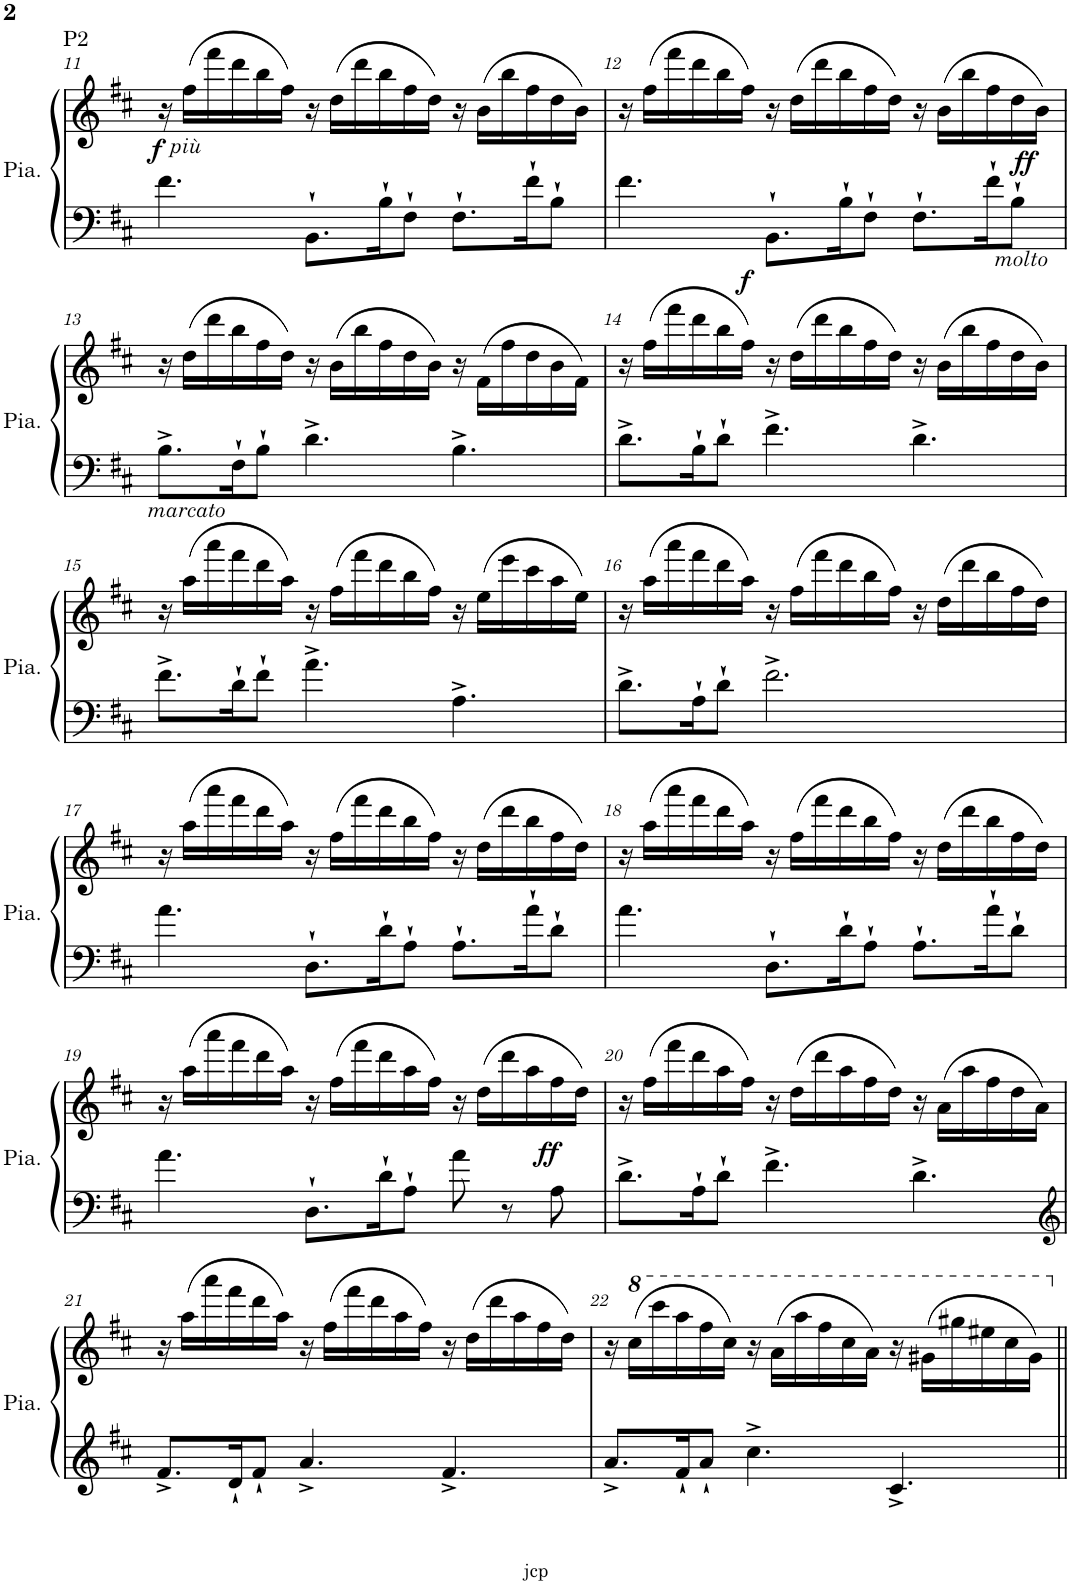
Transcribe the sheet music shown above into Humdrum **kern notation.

**kern	**kern	**dynam
*part1	*part1	*part1
*staff2	*staff1	*staff1/2
*I"Piano	*	*
*I'Pia.	*	*
!!LO:PB:g=z
*clefF4	*clefG2	*
*k[f#c#]	*k[f#c#]	*
*M9/8	*M9/8	*
=11	=11	=11
!	!LO:TX:a:t=P2	!
!	!LO:TX:b:i:t=più	!
!	!	!LO:DY:b
4.f#\	16r	f
.	(16ff#\LL	.
.	16fff#\	.
.	16ddd\	.
.	16bb\	.
.	16ff#\JJ)	.
8.BB`\L	16r	.
.	(16dd\LL	.
.	16ddd\	.
16B`\K	16bb\	.
8F#`\J	16ff#\	.
.	16dd\JJ)	.
8.F#`\L	16r	.
.	(16b\LL	.
.	16bb\	.
16f#`\K	16ff#\	.
8B`\J	16dd\	.
.	16b\JJ)	.
=12	=12	=12
4.f#\	16r	.
.	(16ff#\LL	.
.	16fff#\	.
.	16ddd\	.
.	16bb\	.
.	16ff#\JJ)	.
!	!	!LO:DY:b=2
8.BB`\L	16r	f
.	(16dd\LL	.
.	16ddd\	.
16B`\K	16bb\	.
8F#`\J	16ff#\	.
.	16dd\JJ)	.
8.F#`\L	16r	.
.	(16b\LL	.
.	16bb\	.
16f#`\K	16ff#\	.
!LO:TX:b:i:t=molto	!	!
!	!	!LO:DY:b
8B`\J	16dd\	ff
.	16b\JJ)	.
!!LO:LB:g=z
=13	=13	=13
!LO:TX:b:i:t=marcato	!	!
8.B^\L	16r	.
.	(16dd\LL	.
.	16ddd\	.
16F#`\K	16bb\	.
8B`\J	16ff#\	.
.	16dd\JJ)	.
4.d^\	16r	.
.	(16b\LL	.
.	16bb\	.
.	16ff#\	.
.	16dd\	.
.	16b\JJ)	.
4.B^\	16r	.
.	(16f#\LL	.
.	16ff#\	.
.	16dd\	.
.	16b\	.
.	16f#\JJ)	.
=14	=14	=14
8.d^\L	16r	.
.	(16ff#\LL	.
.	16fff#\	.
16B`\K	16ddd\	.
8d`\J	16bb\	.
.	16ff#\JJ)	.
4.f#^\	16r	.
.	(16dd\LL	.
.	16ddd\	.
.	16bb\	.
.	16ff#\	.
.	16dd\JJ)	.
4.d^\	16r	.
.	(16b\LL	.
.	16bb\	.
.	16ff#\	.
.	16dd\	.
.	16b\JJ)	.
!!LO:LB:g=z
=15	=15	=15
8.f#^\L	16r	.
.	(16aa\LL	.
.	16aaa\	.
16d`\K	16fff#\	.
8f#`\J	16ddd\	.
.	16aa\JJ)	.
4.a^\	16r	.
.	(16ff#\LL	.
.	16fff#\	.
.	16ddd\	.
.	16bb\	.
.	16ff#\JJ)	.
4.A^\	16r	.
.	(16ee\LL	.
.	16eee\	.
.	16ccc#\	.
.	16aa\	.
.	16ee\JJ)	.
=16	=16	=16
8.d^\L	16r	.
.	(16aa\LL	.
.	16aaa\	.
16A`\K	16fff#\	.
8d`\J	16ddd\	.
.	16aa\JJ)	.
2.f#^\	16r	.
.	(16ff#\LL	.
.	16fff#\	.
.	16ddd\	.
.	16bb\	.
.	16ff#\JJ)	.
.	16r	.
.	(16dd\LL	.
.	16ddd\	.
.	16bb\	.
.	16ff#\	.
.	16dd\JJ)	.
!!LO:LB:g=z
=17	=17	=17
4.a\	16r	.
.	(16aa\LL	.
.	16aaa\	.
.	16fff#\	.
.	16ddd\	.
.	16aa\JJ)	.
8.D`\L	16r	.
.	(16ff#\LL	.
.	16fff#\	.
16d`\K	16ddd\	.
8A`\J	16bb\	.
.	16ff#\JJ)	.
8.A`\L	16r	.
.	(16dd\LL	.
.	16ddd\	.
16a`\K	16bb\	.
8d`\J	16ff#\	.
.	16dd\JJ)	.
=18	=18	=18
4.a\	16r	.
.	(16aa\LL	.
.	16aaa\	.
.	16fff#\	.
.	16ddd\	.
.	16aa\JJ)	.
8.D`\L	16r	.
.	(16ff#\LL	.
.	16fff#\	.
16d`\K	16ddd\	.
8A`\J	16bb\	.
.	16ff#\JJ)	.
8.A`\L	16r	.
.	(16dd\LL	.
.	16ddd\	.
16a`\K	16bb\	.
8d`\J	16ff#\	.
.	16dd\JJ)	.
!!LO:LB:g=z
=19	=19	=19
4.a\	16r	.
.	(16aa\LL	.
.	16aaa\	.
.	16fff#\	.
.	16ddd\	.
.	16aa\JJ)	.
8.D`\L	16r	.
.	(16ff#\LL	.
.	16fff#\	.
16d`\K	16ddd\	.
8A`\J	16aa\	.
.	16ff#\JJ)	.
8a\	16r	.
.	(16dd\LL	.
8r	16ddd\	.
.	16aa\	.
!	!	!LO:DY:b
8A\	16ff#\	ff
.	16dd\JJ)	.
=20	=20	=20
8.d^\L	16r	.
.	(16ff#\LL	.
.	16fff#\	.
16A`\K	16ddd\	.
8d`\J	16aa\	.
.	16ff#\JJ)	.
4.f#^\	16r	.
.	(16dd\LL	.
.	16ddd\	.
.	16aa\	.
.	16ff#\	.
.	16dd\JJ)	.
4.d^\	16r	.
.	(16a\LL	.
.	16aa\	.
.	16ff#\	.
.	16dd\	.
.	16a\JJ)	.
!!LO:LB:g=z
=21	=21	=21
*clefG2	*	*
8.f#^/L	16r	.
.	(16aa\LL	.
.	16aaa\	.
16d`/K	16fff#\	.
8f#`/J	16ddd\	.
.	16aa\JJ)	.
4.a^/	16r	.
.	(16ff#\LL	.
.	16fff#\	.
.	16ddd\	.
.	16aa\	.
.	16ff#\JJ)	.
4.f#^/	16r	.
.	(16dd\LL	.
.	16ddd\	.
.	16aa\	.
.	16ff#\	.
.	16dd\JJ)	.
=22	=22	=22
8.a^/L	16r	.
*	*8va	*
.	(16ccc#\LL	.
.	16cccc#\	.
16f#`/K	16aaa\	.
8a`/J	16fff#\	.
.	16ccc#\JJ)	.
4.cc#^\	16r	.
.	(16aa\LL	.
.	16aaa\	.
.	16fff#\	.
.	16ccc#\	.
.	16aa\JJ)	.
4.c#^/	16r	.
.	(16gg#X\LL	.
.	16ggg#X\	.
.	16eee#X\	.
.	16ccc#\	.
.	16gg#\JJ)	.
*	*X8va	*
=||	=||	=||
*-	*-	*-
